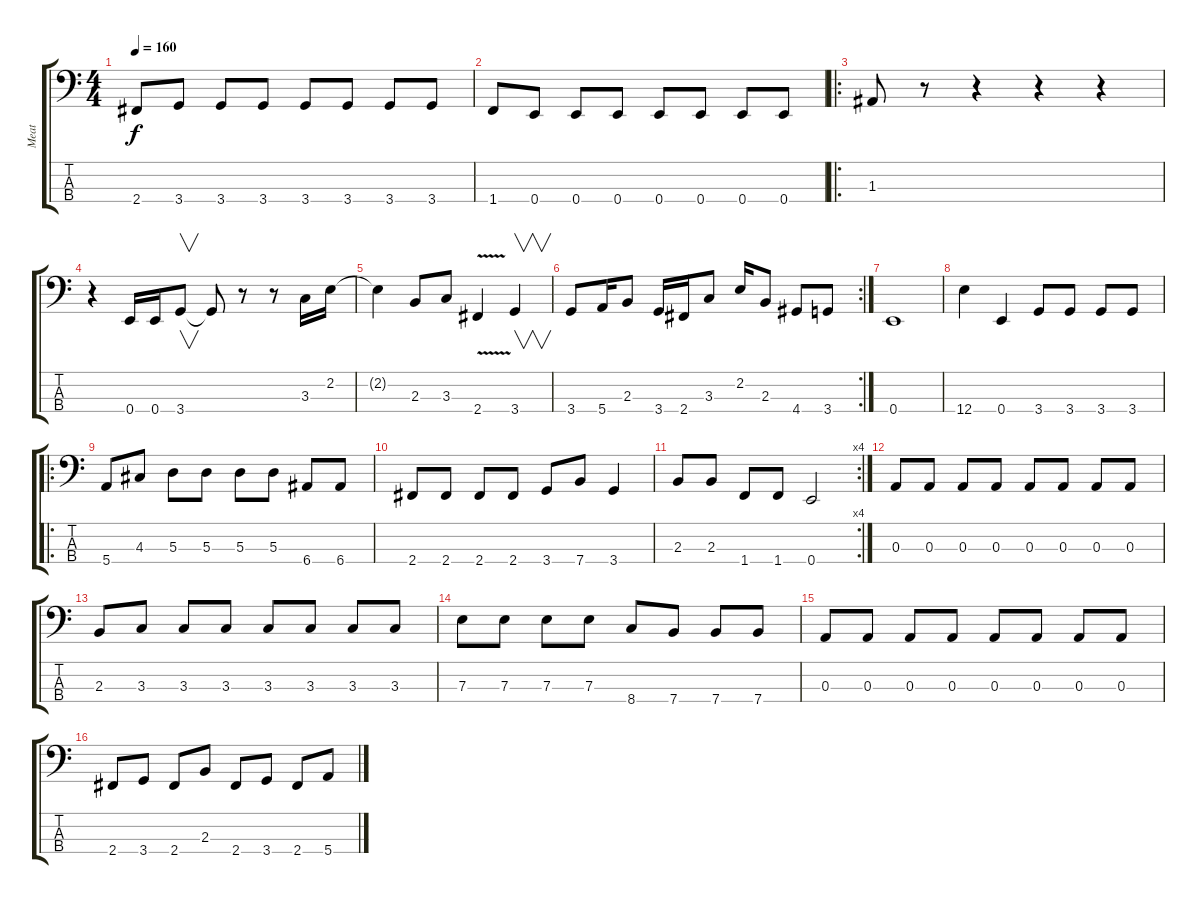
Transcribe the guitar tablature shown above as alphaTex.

\track ("Meat" "Meat") {instrument electricbasspick}
\staff {score tabs}
\tuning (G2 D2 A1 E1) {hide}
\ts (4 4)
\tempo 160
\clef f4
\ks c
2.4.8{dy f} 3.4.8 3.4.8 3.4.8 3.4.8 3.4.8 3.4.8 3.4.8 |
1.4.8 0.4.8 0.4.8 0.4.8 0.4.8 0.4.8 0.4.8 0.4.8 |
\ro
1.3.8 r.8 r.4 r.4 r.4 |
r.4 0.4.16 0.4.16 3.4.8{v} 3.4{t}.8 r.8 r.8 3.3.16 2.2.16 |
2.2{t}.4 2.3.8 3.3.8 2.4{v}.4 3.4.4{v} |
\rc 2
3.4.8 5.4.16 2.3.8 3.4.16 2.4.16 3.3.8 2.2.16 2.3.8 4.4.8 3.4.8 |
0.4.1 |
12.4.4 0.4.4 3.4.8 3.4.8 3.4.8 3.4.8 |
\ro
5.4.8 4.3.8 5.3.8 5.3.8 5.3.8 5.3.8 6.4.8 6.4.8 |
2.4.8 2.4.8 2.4.8 2.4.8 3.4.8 7.4.8 3.4.4 |
\rc 4
2.3.8 2.3.8 1.4.8 1.4.8 0.4.2 |
0.3.8 0.3.8 0.3.8 0.3.8 0.3.8 0.3.8 0.3.8 0.3.8 |
2.3.8 3.3.8 3.3.8 3.3.8 3.3.8 3.3.8 3.3.8 3.3.8 |
7.3.8 7.3.8 7.3.8 7.3.8 8.4.8 7.4.8 7.4.8 7.4.8 |
0.3.8 0.3.8 0.3.8 0.3.8 0.3.8 0.3.8 0.3.8 0.3.8 |
2.4.8 3.4.8 2.4.8 2.3.8 2.4.8 3.4.8 2.4.8 5.4.8
